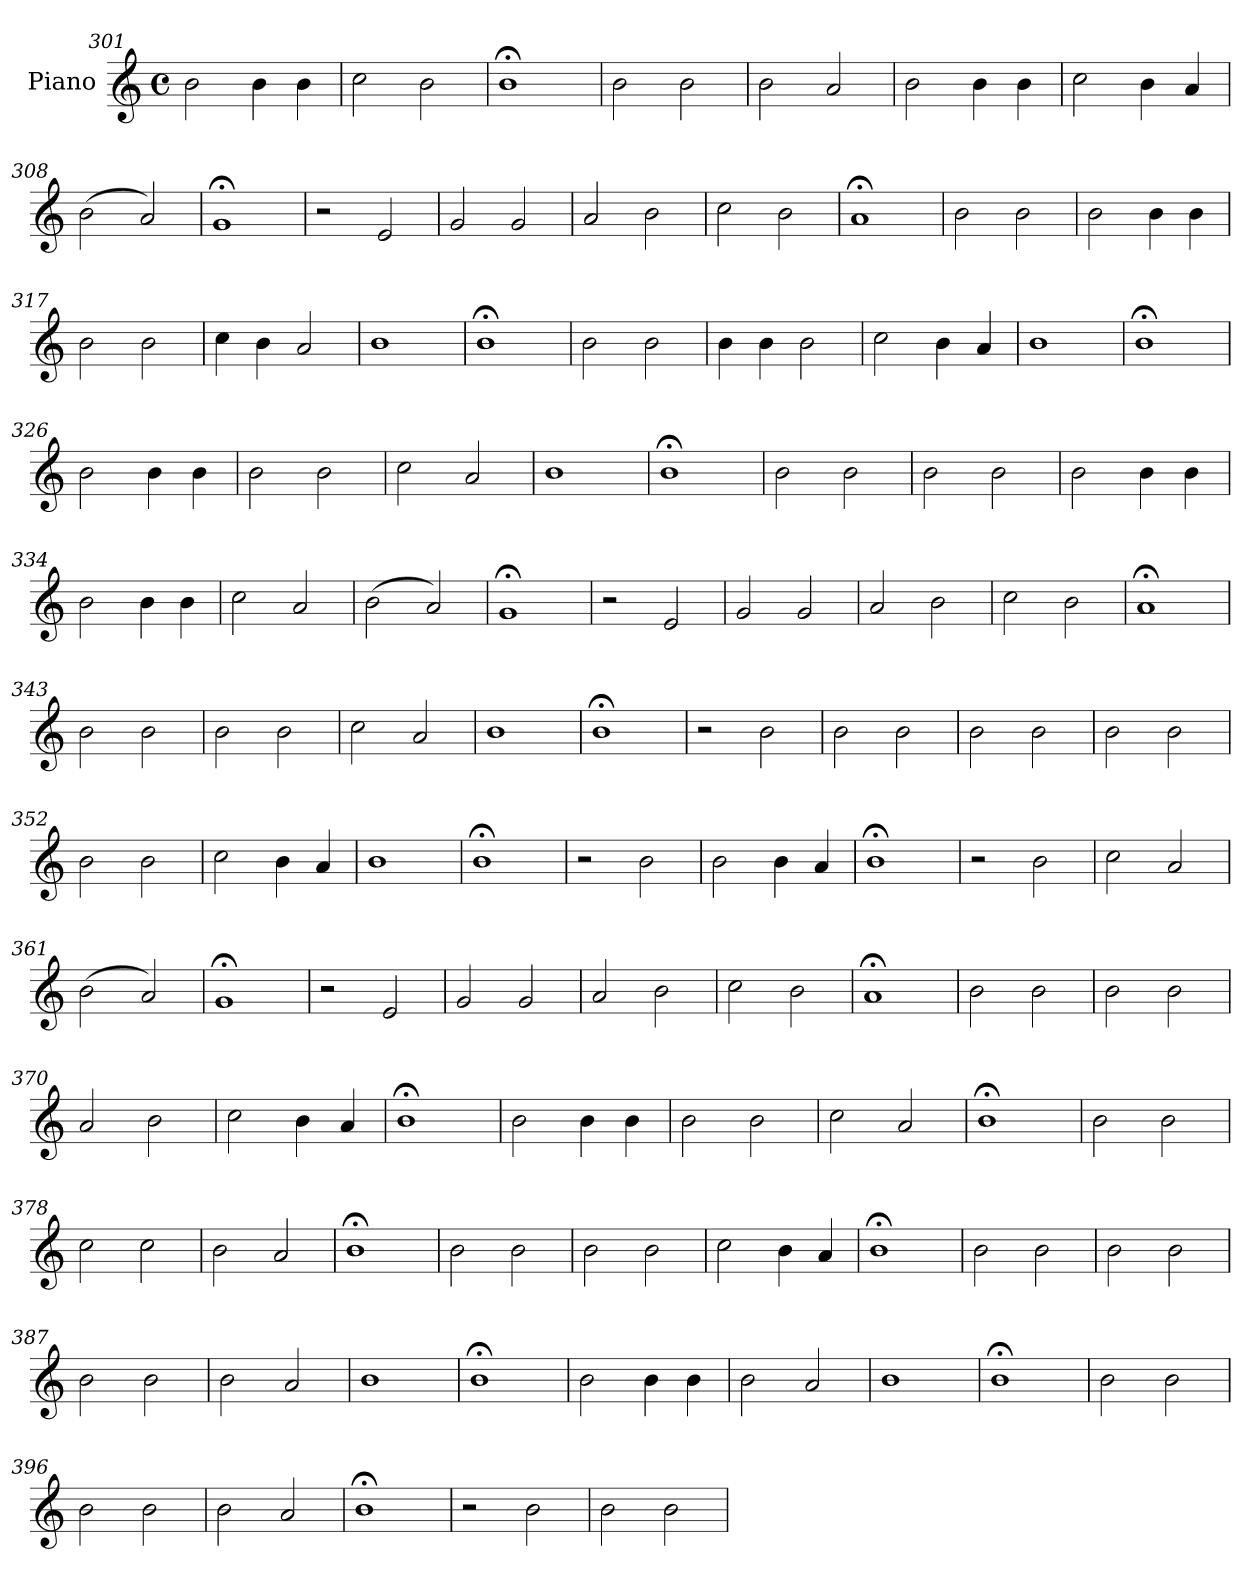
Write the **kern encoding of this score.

**kern
*part1
*staff1
*I"Piano
*I'Pno.
*clefG2
*M4/4
*met(c)
=301
2b
4b
4b
=302
2cc
2b
=303
1b;<
=304
2b
2b
=305
2b
2a
=306
2b
4b
4b
=307
2cc
4b
4a
=308
(2b
2a)
=309
1g;<
=310
2r
2e
!!LO:LB:g=z
=311
2g
2g
=312
2a
2b
=313
2cc
2b
=314
1a;<
=315
2b
2b
=316
2b
4b
4b
=317
2b
2b
=318
4cc
4b
2a
=319
1b
=320
1b;<
=321
2b
2b
=322
4b
4b
2b
!!LO:LB:g=z
=323
2cc
4b
4a
=324
1b
=325
1b;<
=326
2b
4b
4b
=327
2b
2b
=328
2cc
2a
=329
1b
=330
1b;<
=331
2b
2b
=332
2b
2b
=333
2b
4b
4b
=334
2b
4b
4b
!!LO:LB:g=z
=335
2cc
2a
=336
(2b
2a)
=337
1g;<
=338
2r
2e
=339
2g
2g
=340
2a
2b
=341
2cc
2b
=342
1a;<
=343
2b
2b
=344
2b
2b
=345
2cc
2a
=346
1b
=347
1b;<
=348
2r
2b
!!LO:LB:g=z
=349
2b
2b
=350
2b
2b
=351
2b
2b
=352
2b
2b
=353
2cc
4b
4a
=354
1b
=355
1b;<
=356
2r
2b
=357
2b
4b
4a
=358
1b;<
=359
2r
2b
=360
2cc
2a
!!LO:LB:g=z
=361
(2b
2a)
=362
1g;<
=363
2r
2e
=364
2g
2g
=365
2a
2b
=366
2cc
2b
=367
1a;<
=368
2b
2b
=369
2b
2b
=370
2a
2b
=371
2cc
4b
4a
=372
1b;<
!!LO:LB:g=z
=373
2b
4b
4b
=374
2b
2b
=375
2cc
2a
=376
1b;<
=377
2b
2b
=378
2cc
2cc
=379
2b
2a
=380
1b;<
=381
2b
2b
=382
2b
2b
=383
2cc
4b
4a
=384
1b;<
!!LO:LB:g=z
=385
2b
2b
=386
2b
2b
=387
2b
2b
=388
2b
2a
=389
1b
=390
1b;<
=391
2b
4b
4b
=392
2b
2a
=393
1b
=394
1b;<
=395
2b
2b
=396
2b
2b
!!LO:LB:g=z
=397
2b
2a
=398
1b;<
=399
2r
2b
=400
2b
2b
=
*-
